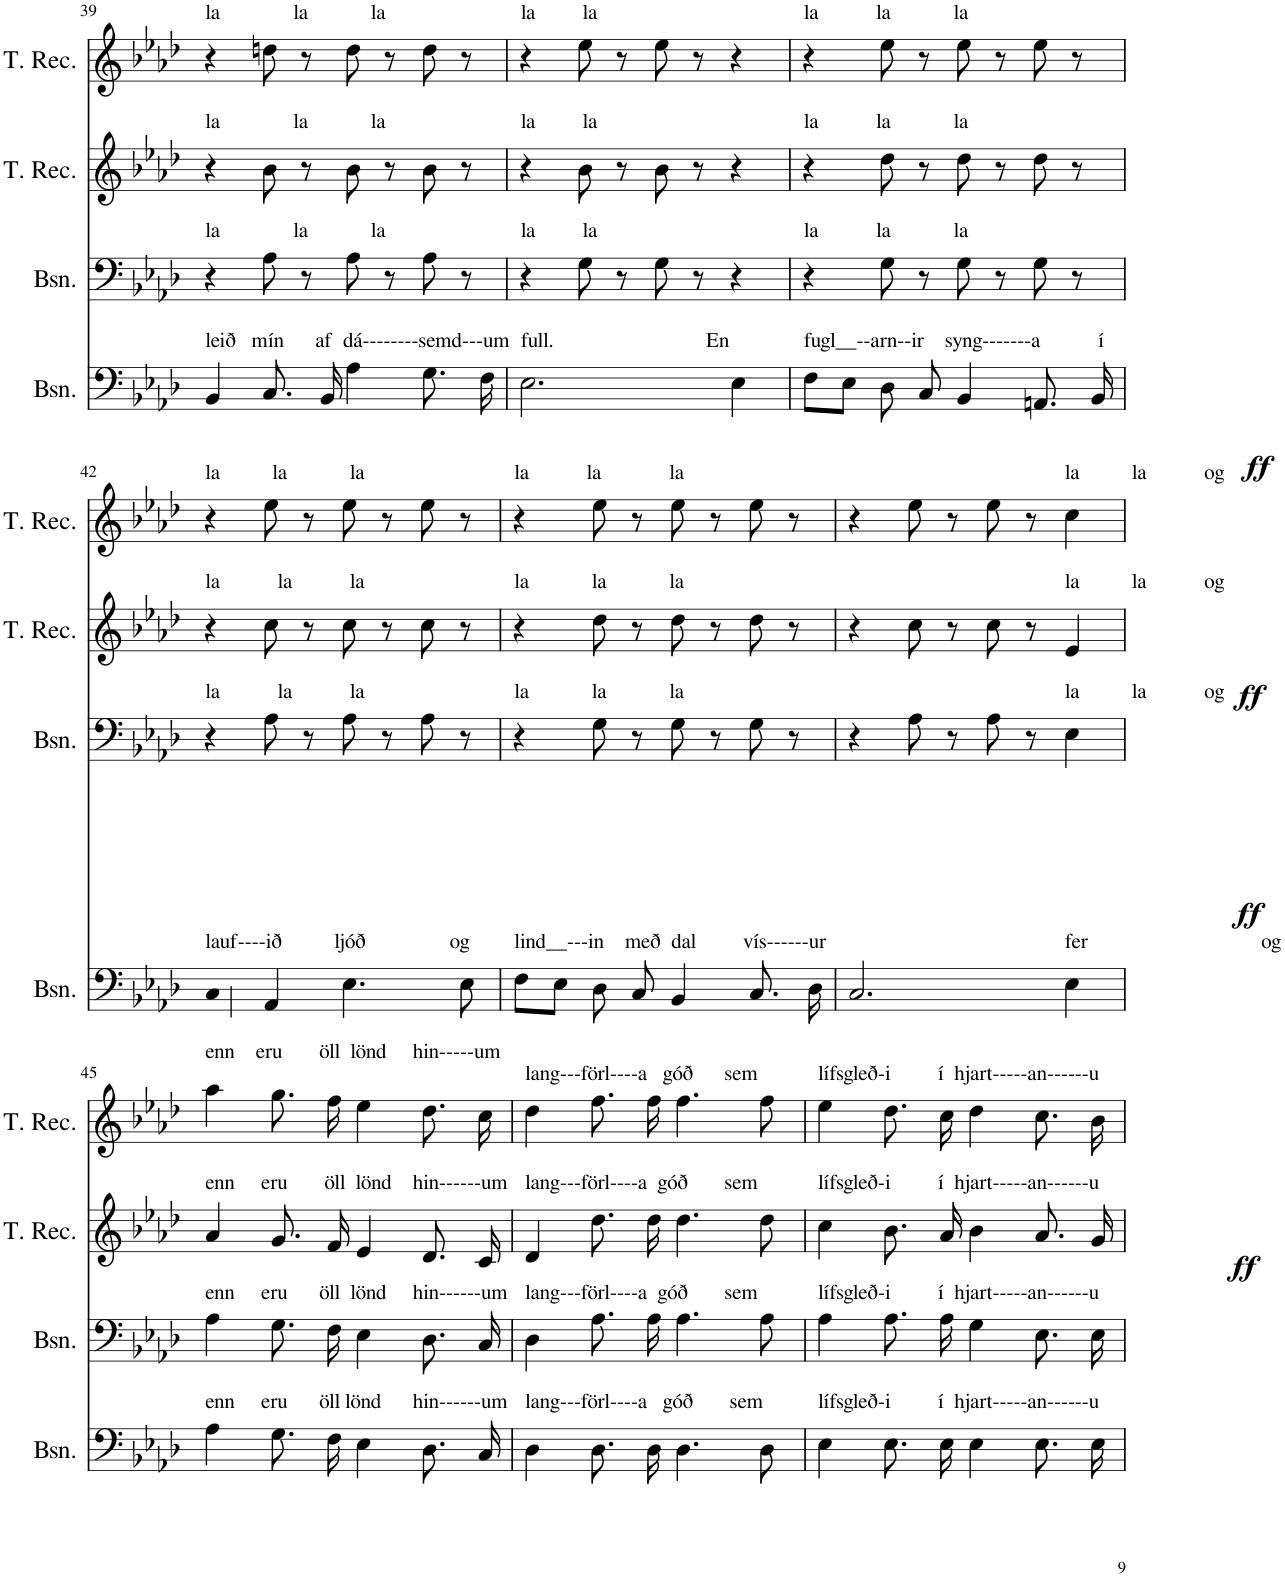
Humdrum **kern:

**kern	**dynam	**kern	**dynam	**kern	**dynam	**kern	**dynam
*part4	*part4	*part3	*part3	*part2	*part2	*part1	*part1
*staff4	*staff4	*staff3	*staff3	*staff2	*staff2	*staff1	*staff1
*I"Bassoon	*	*I"Bassoon	*	*I"Tenor Recorder	*	*I"Tenor Recorder	*
*I'Bsn.	*	*I'Bsn.	*	*I'T. Rec.	*	*I'T. Rec.	*
!!LO:PB:g=z
*clefF4	*	*clefF4	*	*clefG2	*	*clefG2	*
*k[b-e-a-d-]	*	*k[b-e-a-d-]	*	*k[b-e-a-d-]	*	*k[b-e-a-d-]	*
*M4/4	*	*M4/4	*	*M4/4	*	*M4/4	*
=39	=39	=39	=39	=39	=39	=39	=39
!	!	!	!	!	!	!LO:TX:a:t=la              la            la	!
!	!	!	!	!LO:TX:a:t=la              la            la	!	!	!
!	!	!LO:TX:a:t=la              la            la	!	!	!	!	!
!LO:TX:a:t=leið   mín      af  dá--------semd---um	!	!	!	!	!	!	!
4BB-/	.	4r	.	4r	.	4r	.
8.C/	.	8A-\	.	8b-\	.	8ddn\	.
.	.	8r	.	8r	.	8r	.
16BB-/	.	.	.	.	.	.	.
4A-\	.	8A-\	.	8b-\	.	8dd\	.
.	.	8r	.	8r	.	8r	.
8.G\	.	8A-\	.	8b-\	.	8dd\	.
.	.	8r	.	8r	.	8r	.
16F\	.	.	.	.	.	.	.
=40	=40	=40	=40	=40	=40	=40	=40
!	!	!	!	!	!	!LO:TX:a:t=la         la	!
!	!	!	!	!LO:TX:a:t=la         la	!	!	!
!	!	!LO:TX:a:t=la         la	!	!	!	!	!
!LO:TX:a:t=full.                             En	!	!	!	!	!	!	!
2.E-\	.	4r	.	4r	.	4r	.
.	.	8G\	.	8b-\	.	8ee-\	.
.	.	8r	.	8r	.	8r	.
.	.	8G\	.	8b-\	.	8ee-\	.
.	.	8r	.	8r	.	8r	.
4E-\	.	4r	.	4r	.	4r	.
=41	=41	=41	=41	=41	=41	=41	=41
!	!	!	!	!	!	!LO:TX:a:t=la           la            la	!
!	!	!	!	!LO:TX:a:t=la           la            la	!	!	!
!	!	!LO:TX:a:t=la           la            la	!	!	!	!	!
!LO:TX:a:t=fugl__--arn--ir    syng-------a           í	!	!	!	!	!	!	!
8F\L	.	4r	.	4r	.	4r	.
8E-\J	.	.	.	.	.	.	.
8D-\	.	8G\	.	8dd-\	.	8ee-\	.
8C/	.	8r	.	8r	.	8r	.
4BB-/	.	8G\	.	8dd-\	.	8ee-\	.
.	.	8r	.	8r	.	8r	.
8.AAn/	.	8G\	.	8dd-\	.	8ee-\	.
.	.	8r	.	8r	.	8r	.
16BB-/	.	.	.	.	.	.	.
!!LO:LB:g=z
=42	=42	=42	=42	=42	=42	=42	=42
!	!	!	!	!	!	!LO:TX:a:t=la          la            la	!
!	!	!	!	!LO:TX:a:t=la           la           la	!	!	!
!	!	!LO:TX:a:t=la           la           la	!	!	!	!	!
!LO:TX:a:t=lauf----ið          ljóð                og	!	!	!	!	!	!	!
4C/	.	4r	.	4r	.	4r	.
4AA-/	.	8A-\	.	8cc\	.	8ee-\	.
.	.	8r	.	8r	.	8r	.
4.E-\	.	8A-\	.	8cc\	.	8ee-\	.
.	.	8r	.	8r	.	8r	.
.	.	8A-\	.	8cc\	.	8ee-\	.
8E-\	.	8r	.	8r	.	8r	.
=43	=43	=43	=43	=43	=43	=43	=43
!	!	!	!	!	!	!LO:TX:a:t=la           la             la	!
!	!	!	!	!LO:TX:a:t=la            la            la	!	!	!
!	!	!LO:TX:a:t=la            la            la	!	!	!	!	!
!LO:TX:a:t=lind__---in    með  dal         vís------ur	!	!	!	!	!	!	!
8F\L	.	4r	.	4r	.	4r	.
8E-\J	.	.	.	.	.	.	.
8D-\	.	8G\	.	8dd-\	.	8ee-\	.
8C/	.	8r	.	8r	.	8r	.
4BB-/	.	8G\	.	8dd-\	.	8ee-\	.
.	.	8r	.	8r	.	8r	.
8.C/	.	8G\	.	8dd-\	.	8ee-\	.
.	.	8r	.	8r	.	8r	.
16D-\	.	.	.	.	.	.	.
=44	=44	=44	=44	=44	=44	=44	=44
2.C/	.	4r	.	4r	.	4r	.
.	.	8A-\	.	8cc\	.	8ee-\	.
.	.	8r	.	8r	.	8r	.
.	.	8A-\	.	8cc\	.	8ee-\	.
.	.	8r	.	8r	.	8r	.
!	!	!	!	!	!	!LO:TX:a:t=la          la           og	!
!	!	!	!	!LO:TX:a:t=la          la           og	!	!	!
!	!	!LO:TX:a:t=la          la           og	!	!	!	!	!
!LO:TX:a:t=fer                                 og	!	!	!	!	!	!	!
!	!LO:DY:b	!	!LO:DY:b	!	!LO:DY:b	!	!LO:DY:b
4E-\	ff	4E-\	ff	4e-/	ff	4cc\	ff
!!LO:LB:g=z
=45	=45	=45	=45	=45	=45	=45	=45
!	!	!	!	!	!	!LO:TX:a:t=enn    eru       öll  lönd     hin-----um	!
!	!	!	!	!LO:TX:a:t=enn     eru       öll  lönd    hin------um	!	!	!
!	!	!LO:TX:a:t=enn     eru      öll  lönd     hin------um	!	!	!	!	!
!LO:TX:a:t=enn     eru      öll lönd      hin------um	!	!	!	!	!	!	!
4A-\	.	4A-\	.	4a-/	.	4aa-\	.
8.G\	.	8.G\L	.	8.g/L	.	8.gg\L	.
16F\	.	16F\Jk	.	16f/Jk	.	16ff\Jk	.
4E-\	.	4E-\	.	4e-/	.	4ee-\	.
8.D-\	.	8.D-/L	.	8.d-/L	.	8.dd-\L	.
16C/	.	16C/Jk	.	16c/Jk	.	16cc\Jk	.
=46	=46	=46	=46	=46	=46	=46	=46
!	!	!	!	!	!	!LO:TX:a:t=lang---förl----a   góð      sem	!
!	!	!	!	!LO:TX:a:t=lang---förl----a  góð       sem	!	!	!
!	!	!LO:TX:a:t=lang---förl----a  góð       sem	!	!	!	!	!
!LO:TX:a:t=lang---förl----a   góð       sem	!	!	!	!	!	!	!
4D-\	.	4D-\	.	4d-/	.	4dd-\	.
8.D-\	.	8.A-\L	.	8.dd-\L	.	8.ff\L	.
16D-\	.	16A-\Jk	.	16dd-\Jk	.	16ff\Jk	.
4.D-\	.	4.A-\	.	4.dd-\	.	4.ff\	.
8D-\	.	8A-\	.	8dd-\	.	8ff\	.
=47	=47	=47	=47	=47	=47	=47	=47
!	!	!	!	!	!	!LO:TX:a:t=lífsgleð-i         í  hjart-----an------u	!
!	!	!	!	!LO:TX:a:t=lífsgleð-i         í  hjart-----an------u	!	!	!
!	!	!LO:TX:a:t=lífsgleð-i         í  hjart-----an------u	!	!	!	!	!
!LO:TX:a:t=lífsgleð-i         í  hjart-----an------u	!	!	!	!	!	!	!
4E-\	.	4A-\	.	4cc\	.	4ee-\	.
8.E-\	.	8.A-\L	.	8.b-/L	.	8.dd-\L	.
16E-\	.	16A-\Jk	.	16a-/Jk	.	16cc\Jk	.
4E-\	.	4G\	.	4b-\	.	4dd-\	.
8.E-\	.	8.E-\L	.	8.a-/L	.	8.cc\L	.
16E-\	.	16E-\Jk	.	16g/Jk	.	16b-\Jk	.
=	=	=	=	=	=	=	=
*-	*-	*-	*-	*-	*-	*-	*-
